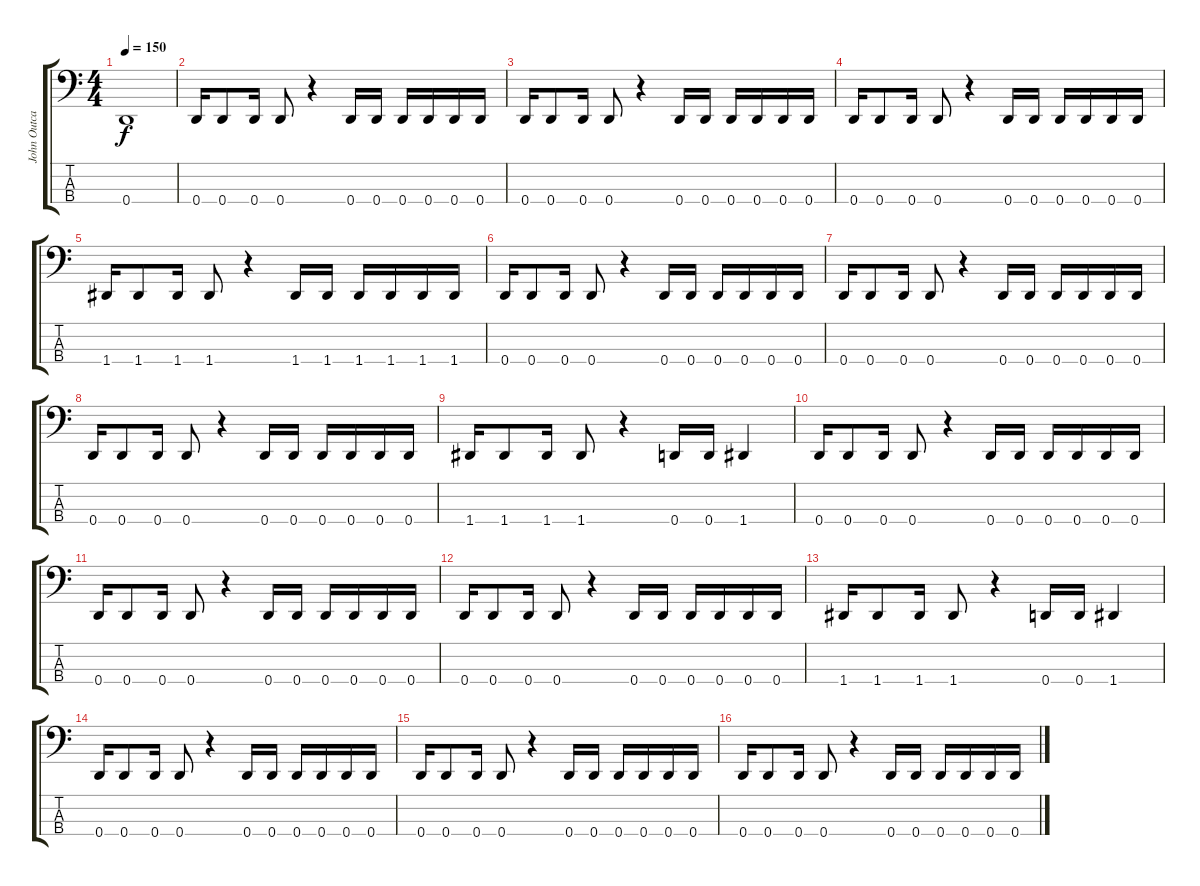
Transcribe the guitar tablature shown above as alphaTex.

\track ("John Outcalt" "John Outca") {instrument electricbasspick}
\staff {score tabs}
\tuning (F2 C2 G1 D1) {hide}
\ts (4 4)
\tempo 150
\clef f4
\ks c
0.4{t}.1{dy f} |
0.4.16 0.4.8 0.4.16 0.4.8 r.4 0.4.16 0.4.16 0.4.16 0.4.16 0.4.16 0.4.16 |
0.4.16 0.4.8 0.4.16 0.4.8 r.4 0.4.16 0.4.16 0.4.16 0.4.16 0.4.16 0.4.16 |
0.4.16 0.4.8 0.4.16 0.4.8 r.4 0.4.16 0.4.16 0.4.16 0.4.16 0.4.16 0.4.16 |
1.4.16 1.4.8 1.4.16 1.4.8 r.4 1.4.16 1.4.16 1.4.16 1.4.16 1.4.16 1.4.16 |
0.4.16 0.4.8 0.4.16 0.4.8 r.4 0.4.16 0.4.16 0.4.16 0.4.16 0.4.16 0.4.16 |
0.4.16 0.4.8 0.4.16 0.4.8 r.4 0.4.16 0.4.16 0.4.16 0.4.16 0.4.16 0.4.16 |
0.4.16 0.4.8 0.4.16 0.4.8 r.4 0.4.16 0.4.16 0.4.16 0.4.16 0.4.16 0.4.16 |
1.4.16 1.4.8 1.4.16 1.4.8 r.4 0.4.16 0.4.16 1.4.4 |
0.4.16 0.4.8 0.4.16 0.4.8 r.4 0.4.16 0.4.16 0.4.16 0.4.16 0.4.16 0.4.16 |
0.4.16 0.4.8 0.4.16 0.4.8 r.4 0.4.16 0.4.16 0.4.16 0.4.16 0.4.16 0.4.16 |
0.4.16 0.4.8 0.4.16 0.4.8 r.4 0.4.16 0.4.16 0.4.16 0.4.16 0.4.16 0.4.16 |
1.4.16 1.4.8 1.4.16 1.4.8 r.4 0.4.16 0.4.16 1.4.4 |
0.4.16 0.4.8 0.4.16 0.4.8 r.4 0.4.16 0.4.16 0.4.16 0.4.16 0.4.16 0.4.16 |
0.4.16 0.4.8 0.4.16 0.4.8 r.4 0.4.16 0.4.16 0.4.16 0.4.16 0.4.16 0.4.16 |
0.4.16 0.4.8 0.4.16 0.4.8 r.4 0.4.16 0.4.16 0.4.16 0.4.16 0.4.16 0.4.16
